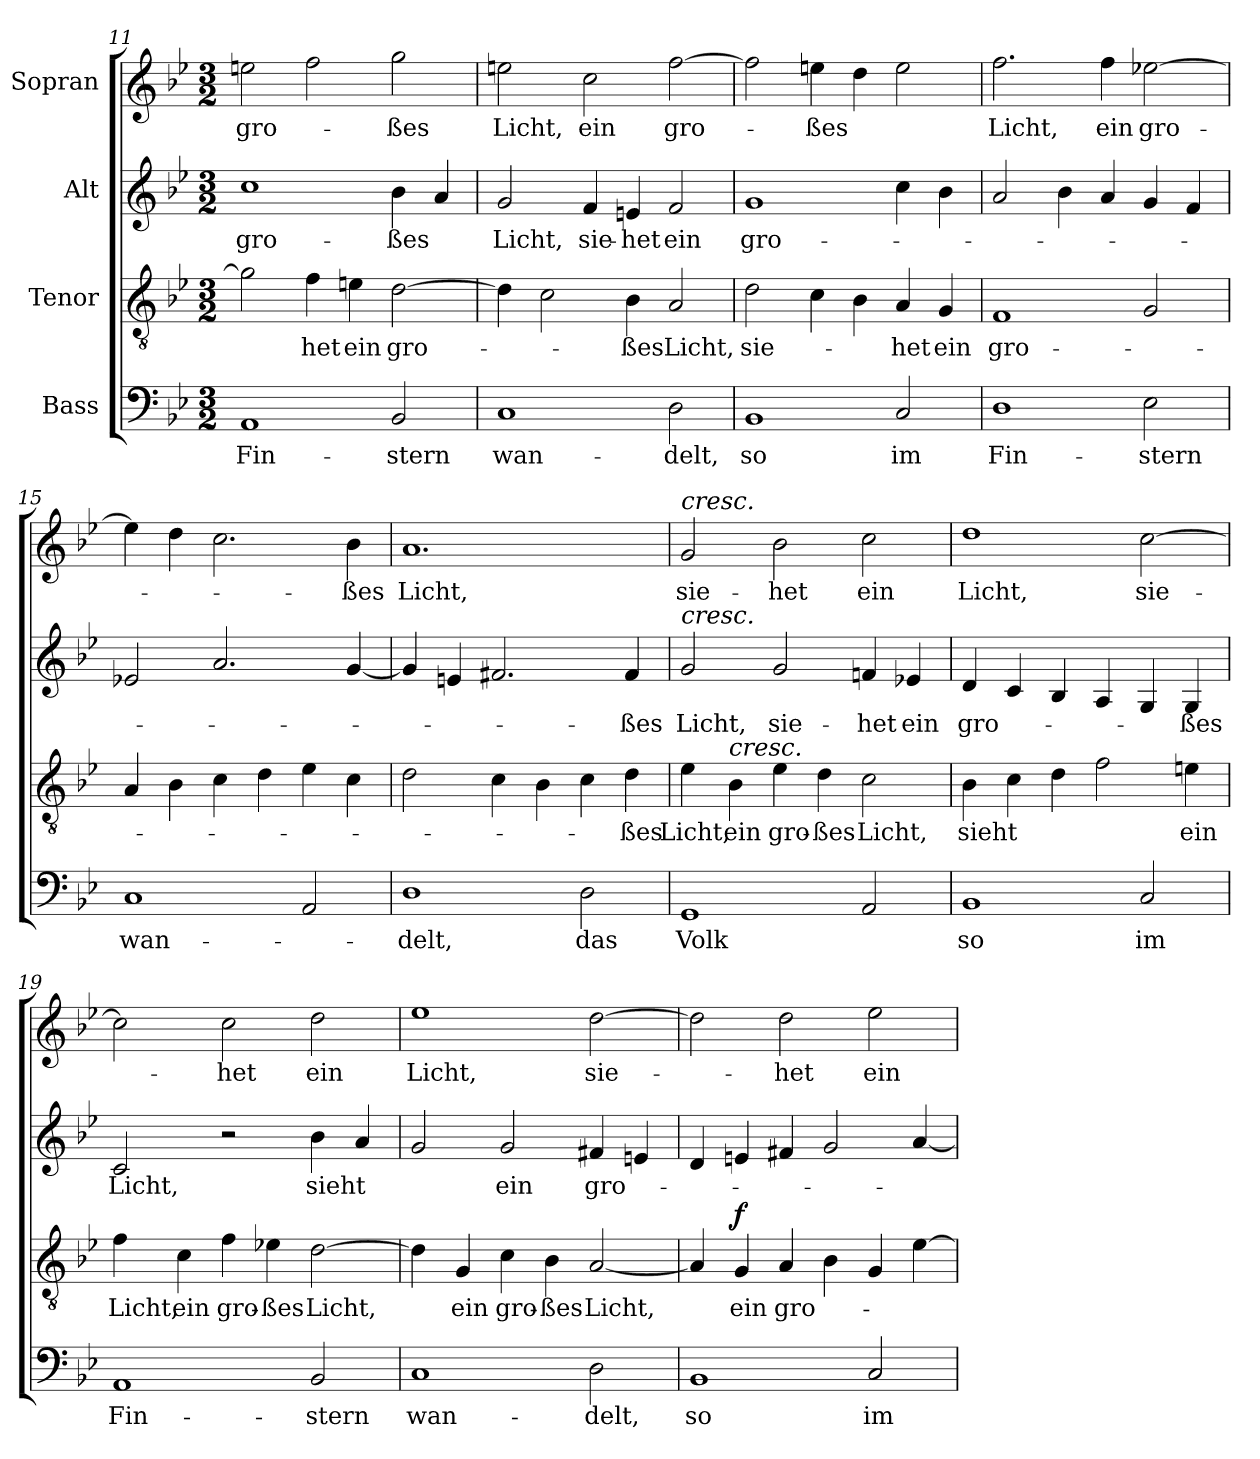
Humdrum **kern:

**kern	**text	**kern	**text	**dynam	**kern	**text	**kern	**text
*part4	*part4	*part3	*part3	*part3	*part2	*part2	*part1	*part1
*staff4	*staff4	*staff3	*staff3	*staff3	*staff2	*staff2	*staff1	*staff1
*I"Bass	*	*I"Tenor	*	*	*I"Alt	*	*I"Sopran	*
*clefF4	*	*clefGv2	*	*	*clefG2	*	*clefG2	*
*k[b-e-]	*	*k[b-e-]	*	*	*k[b-e-]	*	*k[b-e-]	*
*M3/2	*	*M3/2	*	*	*M3/2	*	*M3/2	*
=11	=11	=11	=11	=11	=11	=11	=11	=11
1AA	Fin-	2g\]	.	.	1cc	gro-	2een\	gro-
.	.	4f\	-het	.	.	.	2ff\	.
.	.	4en\	ein	.	.	.	.	.
2BB-/	-stern	[2d\	gro-	.	4b-\	-ßes	2gg\	-ßes
.	.	.	.	.	4a/	.	.	.
=12	=12	=12	=12	=12	=12	=12	=12	=12
1C	wan-	4d\]	.	.	2g/	Licht,	2een\	Licht,
.	.	2c\	.	.	.	.	.	.
.	.	.	.	.	4f/	sie-	2cc\	ein
.	.	4B-\	-ßes	.	4en/	-het	.	.
2D\	-delt,	2A/	Licht,	.	2f/	ein	[2ff\	gro-
!!LO:LB:g=z
=13	=13	=13	=13	=13	=13	=13	=13	=13
1BB-	so	2d\	sie-	.	1g	gro-	2ff\]	.
.	.	4c\	.	.	.	.	4een\	-ßes
.	.	4B-\	.	.	.	.	4dd\	.
2C/	im	4A/	-het	.	4cc\	.	2ee\	.
.	.	4G/	ein	.	4b-\	.	.	.
=14	=14	=14	=14	=14	=14	=14	=14	=14
1D	Fin-	1F	gro-	.	2a/	.	2.ff\	Licht,
.	.	.	.	.	4b-\	.	.	.
.	.	.	.	.	4a/	.	4ff\	ein
2E-\	-stern	2G/	.	.	4g/	.	[2ee-X\	gro-
.	.	.	.	.	4f/	.	.	.
=15	=15	=15	=15	=15	=15	=15	=15	=15
1C	wan-	4A/	.	.	2e-X/	.	4ee-\]	.
.	.	4B-\	.	.	.	.	4dd\	.
.	.	4c\	.	.	2.a/	.	2.cc\	.
.	.	4d\	.	.	.	.	.	.
2AA/	.	4e-\	.	.	.	.	.	.
.	.	4c\	.	.	[4g/	.	4b-\	-ßes
=16	=16	=16	=16	=16	=16	=16	=16	=16
1D	-delt,	2d\	.	.	4g/]	.	1.a	Licht,
.	.	.	.	.	4en/	.	.	.
.	.	4c\	.	.	2.f#X/	.	.	.
.	.	4B-\	.	.	.	.	.	.
2D\	das	4c\	.	.	.	.	.	.
.	.	4d\	-ßes	.	4f#/	-ßes	.	.
=17	=17	=17	=17	=17	=17	=17	=17	=17
!	!	!	!	!	!	!	!LO:TX:a:i:t=cresc.	!
!	!	!	!	!	!LO:TX:a:i:t=cresc.	!	!	!
1GG	Volk	4e-\	Licht,	.	2g/	Licht,	2g/	sie-
!	!	!LO:TX:a:i:t=cresc.	!	!	!	!	!	!
.	.	4B-\	ein	.	.	.	.	.
.	.	4e-\	gro-	.	2g/	sie-	2b-\	-het
.	.	4d\	-ßes	.	.	.	.	.
2AA/	.	2c\	Licht,	.	4fn/	het	2cc\	ein
.	.	.	.	.	4e-X/	ein	.	.
!!LO:PB:g=z
=18	=18	=18	=18	=18	=18	=18	=18	=18
1BB-	so	4B-\	sieht	.	4d/	gro-	1dd	Licht,
.	.	4c\	.	.	4c/	.	.	.
.	.	4d\	.	.	4B-/	.	.	.
.	.	2f\	.	.	4A/	.	.	.
2C/	im	.	.	.	4G/	.	[2cc\	sie-
.	.	4en\	ein	.	4G/	-ßes	.	.
=19	=19	=19	=19	=19	=19	=19	=19	=19
1AA	Fin-	4f\	Licht,	.	2c/	Licht,	2cc\]	.
.	.	4c\	ein	.	.	.	.	.
.	.	4f\	gro-	.	2r	.	2cc\	-het
.	.	4e-X\	-ßes	.	.	.	.	.
2BB-/	-stern	[2d\	Licht,	.	4b-\	sieht	2dd\	ein
.	.	.	.	.	4a/	.	.	.
=20	=20	=20	=20	=20	=20	=20	=20	=20
1C	wan-	4d\]	.	.	2g/	.	1ee-	Licht,
.	.	4G/	ein	.	.	.	.	.
.	.	4c\	gro-	.	2g/	ein	.	.
.	.	4B-\	-ßes	.	.	.	.	.
2D\	-delt,	[2A/	-Licht,	.	4f#X/	gro-	[2dd\	sie-
.	.	.	.	.	4en/	.	.	.
=21	=21	=21	=21	=21	=21	=21	=21	=21
1BB-	so	4A/]	.	.	4d/	.	2dd\]	.
!	!	!	!	!LO:DY:a	!	!	!	!
.	.	4G/	ein	f	4en/	.	.	.
.	.	4A/	gro-	.	4f#X/	.	2dd\	-het
.	.	4B-\	.	.	2g/	.	.	.
2C/	im	4G/	.	.	.	.	2ee-\	ein
.	.	[4e-\	.	.	[4a/	.	.	.
=	=	=	=	=	=	=	=	=
*-	*-	*-	*-	*-	*-	*-	*-	*-
